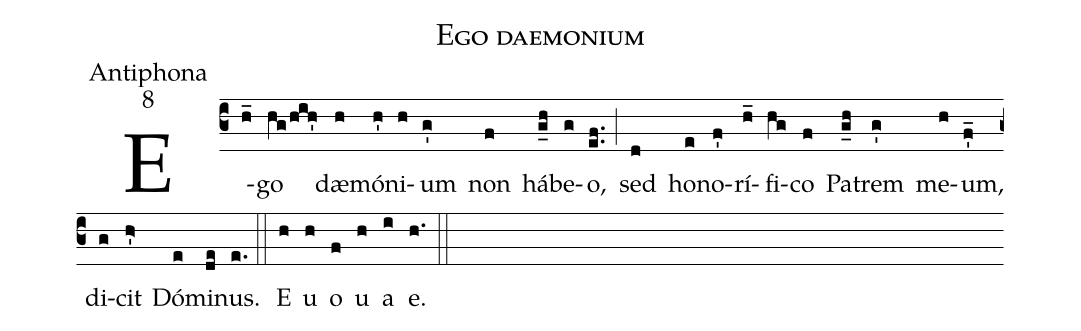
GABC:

name:Ego daemonium;
office-part:Antiphona;
mode:8;
%%
(c3)E(h_)go(hg/hih') dæ(h)mó(h')ni(h)um(g') non(f) há(g_h)be(g)o,(ef..) (;) sed(d) ho(e)no(f')rí(h_)fi(hg)co(f) Pa(g_h)trem(g') me(h)um,(f_') di(g)cit(h>') Dó(e)mi(de)nus.(e.) (::) E(h) u(h) o(f) u(h) a(i) e.(h.) (::)
